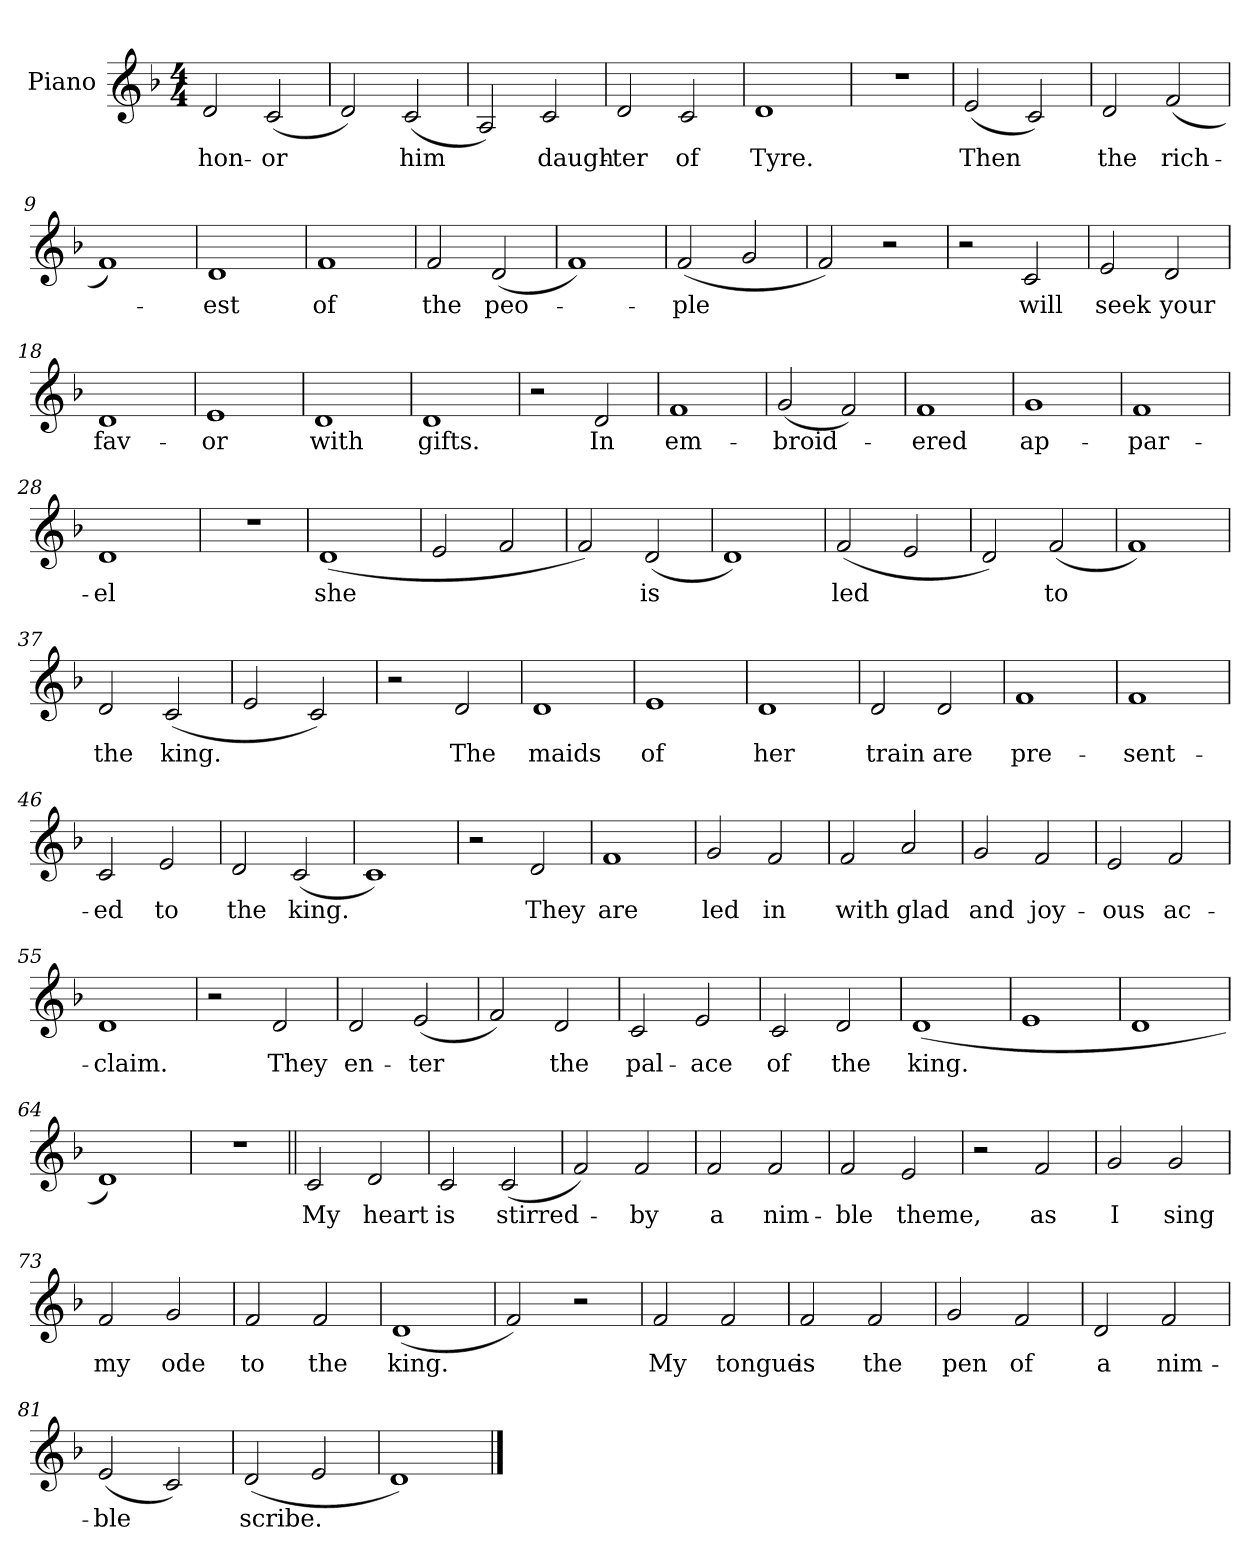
**kern	**text
*part1	*part1
*staff1	*staff1
*I"Piano	*
*I'Pno.	*
*clefG2	*
*k[b-]	*
*M4/4	*
=1	=1
!	!LO:LY:b
2d/	hon-
!	!LO:LY:b
(>2c/	-or
=2	=2
2d/)	.
!	!LO:LY:b
(2c/	him
=3	=3
2A/)	.
!	!LO:LY:b
2c/	daugh-
=4	=4
!	!LO:LY:b
2d/	-ter
!	!LO:LY:b
2c/	of
=5	=5
!	!LO:LY:b
1d	Tyre.
=6	=6
1r	.
=7	=7
!	!LO:LY:b
(2e/	Then
2c/)	.
=8	=8
!	!LO:LY:b
2d/	the
!	!LO:LY:b
(2f/	rich-
=9	=9
1f)	.
=10	=10
!	!LO:LY:b
1d	-est
!!LO:LB:g=z
=11	=11
!	!LO:LY:b
1f	of
=12	=12
!	!LO:LY:b
2f/	the
!	!LO:LY:b
(>2d/	peo-
=13	=13
1f)	.
=14	=14
!	!LO:LY:b
(>2f/	-ple
2g/	.
=15	=15
2f/)	.
2r	.
=16	=16
2r	.
!	!LO:LY:b
2c/	will
=17	=17
!	!LO:LY:b
2e/	seek
!	!LO:LY:b
2d/	your
=18	=18
!	!LO:LY:b
1d	fav-
=19	=19
!	!LO:LY:b
1e	-or
=20	=20
!	!LO:LY:b
1d	with
=21	=21
!	!LO:LY:b
1d	gifts.
!!LO:LB:g=z
=22	=22
2r	.
!	!LO:LY:b
2d/	In
=23	=23
!	!LO:LY:b
1f	em-
=24	=24
!	!LO:LY:b
(2g/	-broid-
2f/)	.
=25	=25
!	!LO:LY:b
1f	-ered
=26	=26
!	!LO:LY:b
1g	ap-
=27	=27
!	!LO:LY:b
1f	-par-
=28	=28
!	!LO:LY:b
1d	-el
=29	=29
1r	.
=30	=30
!	!LO:LY:b
(>1d	she
=31	=31
2e/	.
2f/	.
=32	=32
2f/)	.
!	!LO:LY:b
(>2d/	is
=33	=33
1d)	.
!!LO:LB:g=z
=34	=34
!	!LO:LY:b
(2f/	led
2e/	.
=35	=35
2d/)	.
!	!LO:LY:b
(2f/	to
=36	=36
1f)	.
=37	=37
!	!LO:LY:b
2d/	the
!	!LO:LY:b
(>2c/	king.
=38	=38
2e/	.
2c/)	.
=39	=39
2r	.
!	!LO:LY:b
2d/	The
=40	=40
!	!LO:LY:b
1d	maids
=41	=41
!	!LO:LY:b
1e	of
=42	=42
!	!LO:LY:b
1d	her
=43	=43
!	!LO:LY:b
2d/	train
!	!LO:LY:b
2d/	are
=44	=44
!	!LO:LY:b
1f	pre-
!!LO:LB:g=z
=45	=45
!	!LO:LY:b
1f	-sent-
=46	=46
!	!LO:LY:b
2c/	-ed
!	!LO:LY:b
2e/	to
=47	=47
!	!LO:LY:b
2d/	the
!	!LO:LY:b
(>2c/	king.
=48	=48
1c)	.
=49	=49
2r	.
!	!LO:LY:b
2d/	They
=50	=50
!	!LO:LY:b
1f	are
=51	=51
!	!LO:LY:b
2g/	led
!	!LO:LY:b
2f/	in
=52	=52
!	!LO:LY:b
2f/	with
!	!LO:LY:b
2a/	glad
=53	=53
!	!LO:LY:b
2g/	and
!	!LO:LY:b
2f/	joy-
=54	=54
!	!LO:LY:b
2e/	-ous
!	!LO:LY:b
2f/	ac-
=55	=55
!	!LO:LY:b
1d	-claim.
!!LO:LB:g=z
=56	=56
2r	.
!	!LO:LY:b
2d/	They
=57	=57
!	!LO:LY:b
2d/	en-
!	!LO:LY:b
(>2e/	-ter
=58	=58
2f/)	.
!	!LO:LY:b
2d/	the
=59	=59
!	!LO:LY:b
2c/	pal-
!	!LO:LY:b
2e/	-ace
=60	=60
!	!LO:LY:b
2c/	of
!	!LO:LY:b
2d/	the
=61	=61
!	!LO:LY:b
(>1d	king.
=62	=62
1e	.
=63	=63
1d	.
=64	=64
1d)	.
=65	=65
1r	.
=66||	=66||
!	!LO:LY:b
2c/	My
!	!LO:LY:b
2d/	heart
!!LO:LB:g=z
=67	=67
!	!LO:LY:b
2c/	is
!	!LO:LY:b
(>2c/	stirred-
=68	=68
2f/)	.
!	!LO:LY:b
2f/	-by
=69	=69
!	!LO:LY:b
2f/	a
!	!LO:LY:b
2f/	nim-
=70	=70
!	!LO:LY:b
2f/	-ble
!	!LO:LY:b
2e/	theme,
=71	=71
2r	.
!	!LO:LY:b
2f/	as
=72	=72
!	!LO:LY:b
2g/	I
!	!LO:LY:b
2g/	sing
=73	=73
!	!LO:LY:b
2f/	my
!	!LO:LY:b
2g/	ode
=74	=74
!	!LO:LY:b
2f/	to
!	!LO:LY:b
2f/	the
=75	=75
!	!LO:LY:b
(>1d	king.
=76	=76
2f/)	.
2r	.
!!LO:LB:g=z
=77	=77
!	!LO:LY:b
2f/	My
!	!LO:LY:b
2f/	tongue
=78	=78
!	!LO:LY:b
2f/	is
!	!LO:LY:b
2f/	the
=79	=79
!	!LO:LY:b
2g/	pen
!	!LO:LY:b
2f/	of
=80	=80
!	!LO:LY:b
2d/	a
!	!LO:LY:b
2f/	nim-
=81	=81
!	!LO:LY:b
(2e/	-ble
2c/)	.
=82	=82
!	!LO:LY:b
(>2d/	scribe.
2e/	.
=83	=83
1d)	.
==	==
*-	*-
